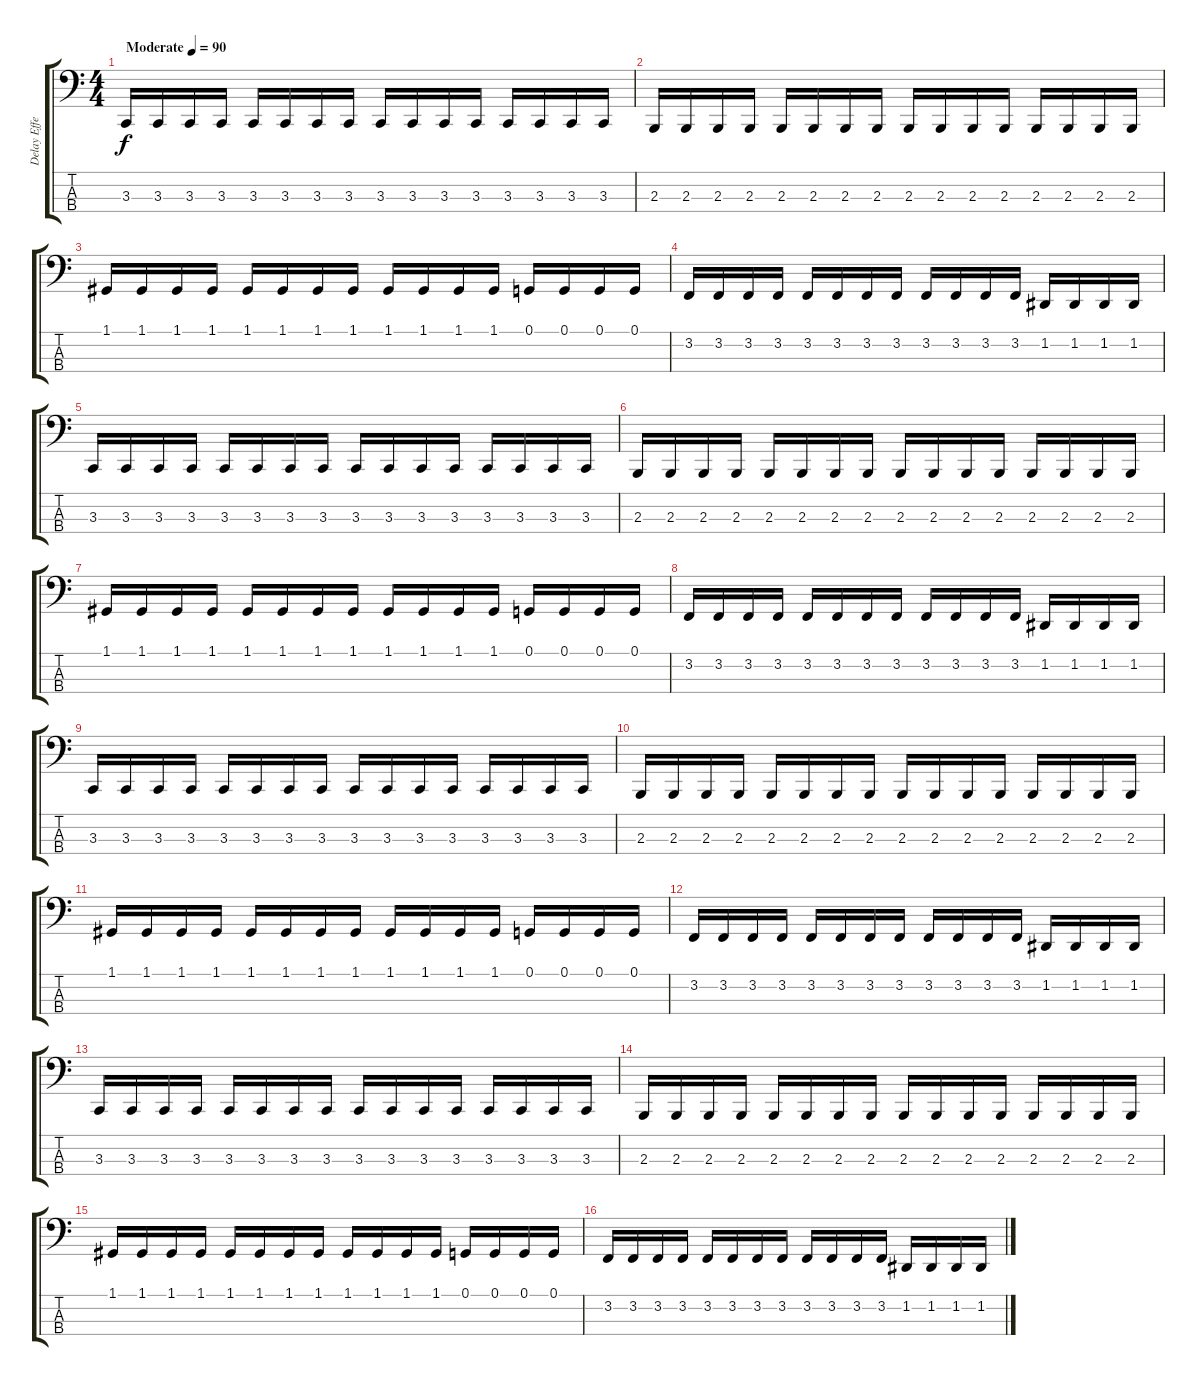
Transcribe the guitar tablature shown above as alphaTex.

\track ("Delay Effect" "Delay Effe") {instrument pad3polysynth}
\staff {score tabs}
\tuning (G2 D2 A1 E1) {hide}
\ts (4 4)
\tempo (90 "Moderate")
\clef f4
\ks c
3.3.16{dy f instrument pad3polysynth} 3.3.16 3.3.16 3.3.16 3.3.16 3.3.16 3.3.16 3.3.16 3.3.16 3.3.16 3.3.16 3.3.16 3.3.16 3.3.16 3.3.16 3.3.16 |
2.3.16 2.3.16 2.3.16 2.3.16 2.3.16 2.3.16 2.3.16 2.3.16 2.3.16 2.3.16 2.3.16 2.3.16 2.3.16 2.3.16 2.3.16 2.3.16 |
1.1.16 1.1.16 1.1.16 1.1.16 1.1.16 1.1.16 1.1.16 1.1.16 1.1.16 1.1.16 1.1.16 1.1.16 0.1.16 0.1.16 0.1.16 0.1.16 |
3.2.16 3.2.16 3.2.16 3.2.16 3.2.16 3.2.16 3.2.16 3.2.16 3.2.16 3.2.16 3.2.16 3.2.16 1.2.16 1.2.16 1.2.16 1.2.16 |
3.3.16 3.3.16 3.3.16 3.3.16 3.3.16 3.3.16 3.3.16 3.3.16 3.3.16 3.3.16 3.3.16 3.3.16 3.3.16 3.3.16 3.3.16 3.3.16 |
2.3.16 2.3.16 2.3.16 2.3.16 2.3.16 2.3.16 2.3.16 2.3.16 2.3.16 2.3.16 2.3.16 2.3.16 2.3.16 2.3.16 2.3.16 2.3.16 |
1.1.16 1.1.16 1.1.16 1.1.16 1.1.16 1.1.16 1.1.16 1.1.16 1.1.16 1.1.16 1.1.16 1.1.16 0.1.16 0.1.16 0.1.16 0.1.16 |
3.2.16 3.2.16 3.2.16 3.2.16 3.2.16 3.2.16 3.2.16 3.2.16 3.2.16 3.2.16 3.2.16 3.2.16 1.2.16 1.2.16 1.2.16 1.2.16 |
3.3.16 3.3.16 3.3.16 3.3.16 3.3.16 3.3.16 3.3.16 3.3.16 3.3.16 3.3.16 3.3.16 3.3.16 3.3.16 3.3.16 3.3.16 3.3.16 |
2.3.16 2.3.16 2.3.16 2.3.16 2.3.16 2.3.16 2.3.16 2.3.16 2.3.16 2.3.16 2.3.16 2.3.16 2.3.16 2.3.16 2.3.16 2.3.16 |
1.1.16 1.1.16 1.1.16 1.1.16 1.1.16 1.1.16 1.1.16 1.1.16 1.1.16 1.1.16 1.1.16 1.1.16 0.1.16 0.1.16 0.1.16 0.1.16 |
3.2.16 3.2.16 3.2.16 3.2.16 3.2.16 3.2.16 3.2.16 3.2.16 3.2.16 3.2.16 3.2.16 3.2.16 1.2.16 1.2.16 1.2.16 1.2.16 |
3.3.16 3.3.16 3.3.16 3.3.16 3.3.16 3.3.16 3.3.16 3.3.16 3.3.16 3.3.16 3.3.16 3.3.16 3.3.16 3.3.16 3.3.16 3.3.16 |
2.3.16 2.3.16 2.3.16 2.3.16 2.3.16 2.3.16 2.3.16 2.3.16 2.3.16 2.3.16 2.3.16 2.3.16 2.3.16 2.3.16 2.3.16 2.3.16 |
1.1.16 1.1.16 1.1.16 1.1.16 1.1.16 1.1.16 1.1.16 1.1.16 1.1.16 1.1.16 1.1.16 1.1.16 0.1.16 0.1.16 0.1.16 0.1.16 |
3.2.16 3.2.16 3.2.16 3.2.16 3.2.16 3.2.16 3.2.16 3.2.16 3.2.16 3.2.16 3.2.16 3.2.16 1.2.16 1.2.16 1.2.16 1.2.16
